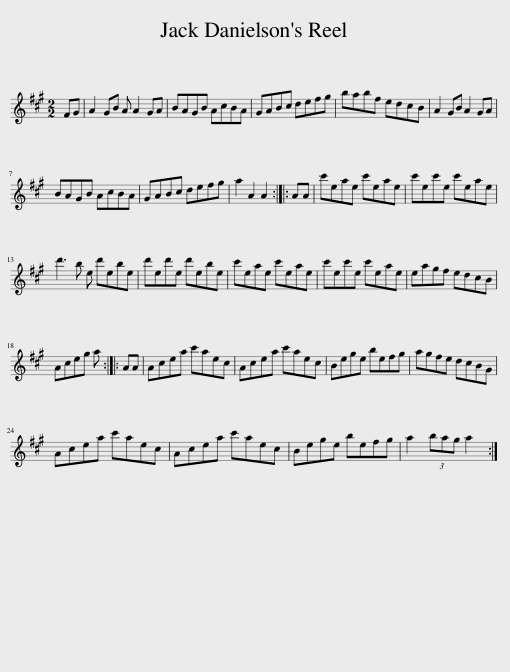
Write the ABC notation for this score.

X:1
L:1/8
M:2/2
I:linebreak $
K:A
V:1 treble
V:1
 FG | A2 GB A A2 GA | BAGB AcBA | GABc defg | babf edcB | %5
 A2 GB A2 GA |$ BAGB AcBA | GABc defg | a2 A2 A2 :: AA | %10
 c'eae c'eae | c'ec'e c'eae |$ d'3 b e d'ebe | d'ed'e d'ebe | c'eae c'eae | %15
 c'ec'e c'eae | eagf edcB |$ Aceg a :: AA | Acea c'aec | %20
 Acea c'aec | Bege befg | agfe dcBG |$ Acea c'aec | Acea c'aec | %25
 Bege befg | a2 (3bag a2 :| %27
